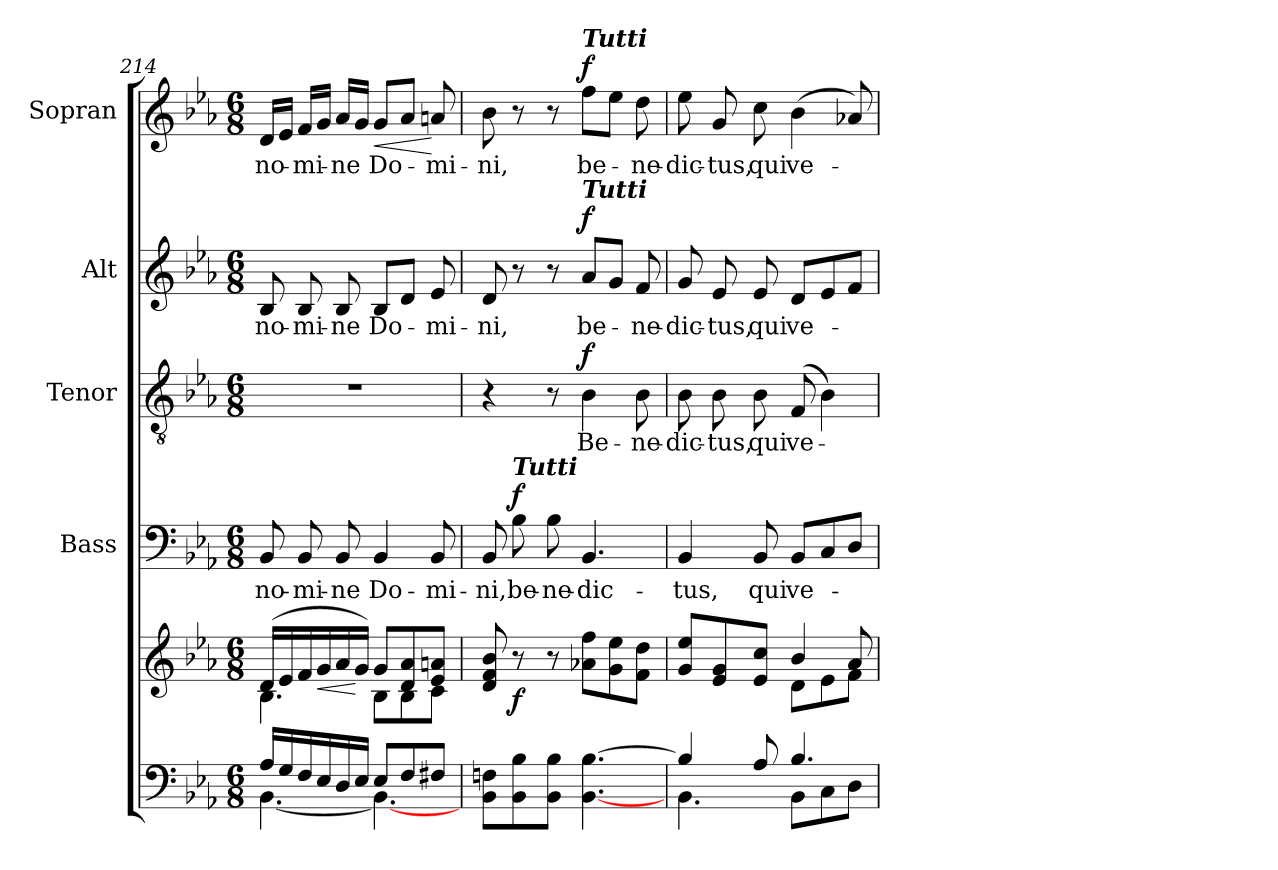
**kern	**kern	**dynam	**kern	**text	**dynam	**kern	**text	**dynam	**kern	**text	**dynam	**kern	**text	**dynam
*part5	*part5	*part5	*part4	*part4	*part4	*part3	*part3	*part3	*part2	*part2	*part2	*part1	*part1	*part1
*staff6	*staff5	*staff5/6	*staff4	*staff4	*staff4	*staff3	*staff3	*staff3	*staff2	*staff2	*staff2	*staff1	*staff1	*staff1
*	*	*	*I"Bass	*	*	*I"Tenor	*	*	*I"Alt	*	*	*I"Sopran	*	*
*	*	*	*I'B.	*	*	*I'T.	*	*	*I'A.	*	*	*I'S.	*	*
*clefF4	*clefG2	*	*clefF4	*	*	*clefGv2	*	*	*clefG2	*	*	*clefG2	*	*
*k[b-e-a-]	*k[b-e-a-]	*	*k[b-e-a-]	*	*	*k[b-e-a-]	*	*	*k[b-e-a-]	*	*	*k[b-e-a-]	*	*
*E-:	*E-:	*	*E-:	*	*	*E-:	*	*	*E-:	*	*	*E-:	*	*
*M6/8	*M6/8	*	*M6/8	*	*	*M6/8	*	*	*M6/8	*	*	*M6/8	*	*
=214	=214	=214	=214	=214	=214	=214	=214	=214	=214	=214	=214	=214	=214	=214
*^	*^	*	*	*	*	*	*	*	*	*	*	*	*	*
!	!	!	!	!	!	!LO:LY:b	!	!	!	!	!	!LO:LY:b	!	!	!LO:LY:b	!
16A-/LL	[<4.BB-\	(>16d/LL	4.B-\	.	8BB-/	no-	.	2.r	.	.	8B-/	no-	.	16d/LL	no-	.
16G/	.	16e-/	.	.	.	.	.	.	.	.	.	.	.	16e-/JJ	.	.
!	!	!	!	!	!	!LO:LY:b	!	!	!	!	!	!LO:LY:b	!	!	!LO:LY:b	!
16F/	.	16f/	.	.	8BB-/	-mi-	.	.	.	.	8B-/	-mi-	.	16f/LL	-mi-	.
!	!	!	!	!LO:HP:b	!	!	!	!	!	!	!	!	!	!	!	!
16E-/	.	16g/	.	<	.	.	.	.	.	.	.	.	.	16g/JJ	.	.
!	!	!	!	!	!	!LO:LY:b	!	!	!	!	!	!LO:LY:b	!	!	!LO:LY:b	!
16D/	.	16a-/	.	.	8BB-/	-ne	.	.	.	.	8B-/	-ne	.	16a-/LL	-ne	.
16E-/JJ	.	16g/JJ)	.	[	.	.	.	.	.	.	.	.	.	16g/JJ	.	.
!	!	!	!	!	!	!LO:LY:b	!	!	!	!	!	!LO:LY:b	!	!	!LO:LY:b	!LO:HP:b
8E-/L	4.BB-\_	8g/L	8B-\L	.	4BB-/	Do-	.	.	.	.	8B-/L	Do-	.	8g/L	Do-	<
8F/	.	8d/ 8a-/	8B-\	.	.	.	.	.	.	.	8d/J	.	.	8a-/J	.	.
!	!	!	!	!	!	!LO:LY:b	!	!	!	!	!	!LO:LY:b	!	!	!LO:LY:b	!
8F#X/J	.	8e-/ 8an/J	8c\J	.	8BB-/	-mi-	.	.	.	.	8e-/	-mi-	.	8an/	-mi-	[
*v	*v	*	*	*	*	*	*	*	*	*	*	*	*	*	*	*
!!LO:LB:g=z
=215	=215	=215	=215	=215	=215	=215	=215	=215	=215	=215	=215	=215	=215	=215	=215
!	!	!	!	!	!LO:LY:b	!	!	!	!	!	!LO:LY:b	!	!	!LO:LY:b	!
*	*v	*v	*	*	*	*	*	*	*	*	*	*	*	*	*
8BB-\ 8Fn\L	8d/ 8f/ 8b-/	.	8BB-/	-ni,	.	4r	.	.	8d/	-ni,	.	8b-\	-ni,	.
!	!	!	!LO:TX:a:Bi:t=Tutti	!	!	!	!	!	!	!	!	!	!	!
!	!	!LO:DY:b	!	!LO:LY:b	!LO:DY:a	!	!	!	!	!	!	!	!	!
8BB-\ 8B-\	8r	f	8B-\	be-	f	.	.	.	8r	.	.	8r	.	.
!	!	!	!	!LO:LY:b	!	!	!	!	!	!	!	!	!	!
8BB-\ 8B-\J	8r	.	8B-\	-ne-	.	8r	.	.	8r	.	.	8r	.	.
!	!	!	!	!	!	!	!	!	!	!	!	!LO:TX:a:Bi:t=Tutti	!	!
!	!	!	!	!	!	!	!	!	!LO:TX:a:Bi:t=Tutti	!	!	!	!	!
!	!	!	!	!LO:LY:b	!	!	!LO:LY:b	!LO:DY:a	!	!LO:LY:b	!LO:DY:a	!	!LO:LY:b	!LO:DY:a
[4.BB-\ [4.B-\	8a-X\ 8ff\L	.	4.BB-/	-dic-	.	4B-\	Be-	f	8a-/L	be-	f	8ff\L	be-	f
.	8g\ 8ee-\	.	.	.	.	.	.	.	8g/J	.	.	8ee-\J	.	.
!	!	!	!	!	!	!	!LO:LY:b	!	!	!LO:LY:b	!	!	!LO:LY:b	!
.	8f\ 8dd\J	.	.	.	.	8B-\	-ne-	.	8f/	-ne-	.	8dd\	-ne-	.
=216	=216	=216	=216	=216	=216	=216	=216	=216	=216	=216	=216	=216	=216	=216
*^	*^	*	*	*	*	*	*	*	*	*	*	*	*	*
!	!	!	!	!	!	!LO:LY:b	!	!	!LO:LY:b	!	!	!LO:LY:b	!	!	!LO:LY:b	!
4B-/]	4.BB-\	8g/ 8ee-/L	4.ryy	.	4BB-/	-tus,	.	8B-\	-dic-	.	8g/	-dic-	.	8ee-\	-dic-	.
!	!	!	!	!	!	!	!	!	!LO:LY:b	!	!	!LO:LY:b	!	!	!LO:LY:b	!
.	.	8e-/ 8g/	.	.	.	.	.	8B-\	-tus,	.	8e-/	-tus,	.	8g/	-tus,	.
!	!	!	!	!	!	!LO:LY:b	!	!	!LO:LY:b	!	!	!LO:LY:b	!	!	!LO:LY:b	!
8A-/	.	8e-/ 8cc/J	.	.	8BB-/	qui	.	8B-\	qui	.	8e-/	qui	.	8cc\	qui	.
!	!	!	!	!	!	!LO:LY:b	!	!	!LO:LY:b	!	!	!LO:LY:b	!	!	!LO:LY:b	!
4.B-/	8BB-\L	4b-/	8d\L	.	8BB-/L	ve-	.	(8F/	ve-	.	8d/L	ve-	.	(>4b-\	ve-	.
.	8C\	.	8e-\	.	8C/	.	.	4B-\)	.	.	8e-/	.	.	.	.	.
.	8D\J	8a-/	8f\J	.	8D/J	.	.	.	.	.	8f/J	.	.	8a-X/)	.	.
*v	*v	*	*	*	*	*	*	*	*	*	*	*	*	*	*	*
*	*v	*v	*	*	*	*	*	*	*	*	*	*	*	*	*
=	=	=	=	=	=	=	=	=	=	=	=	=	=	=
*-	*-	*-	*-	*-	*-	*-	*-	*-	*-	*-	*-	*-	*-	*-
